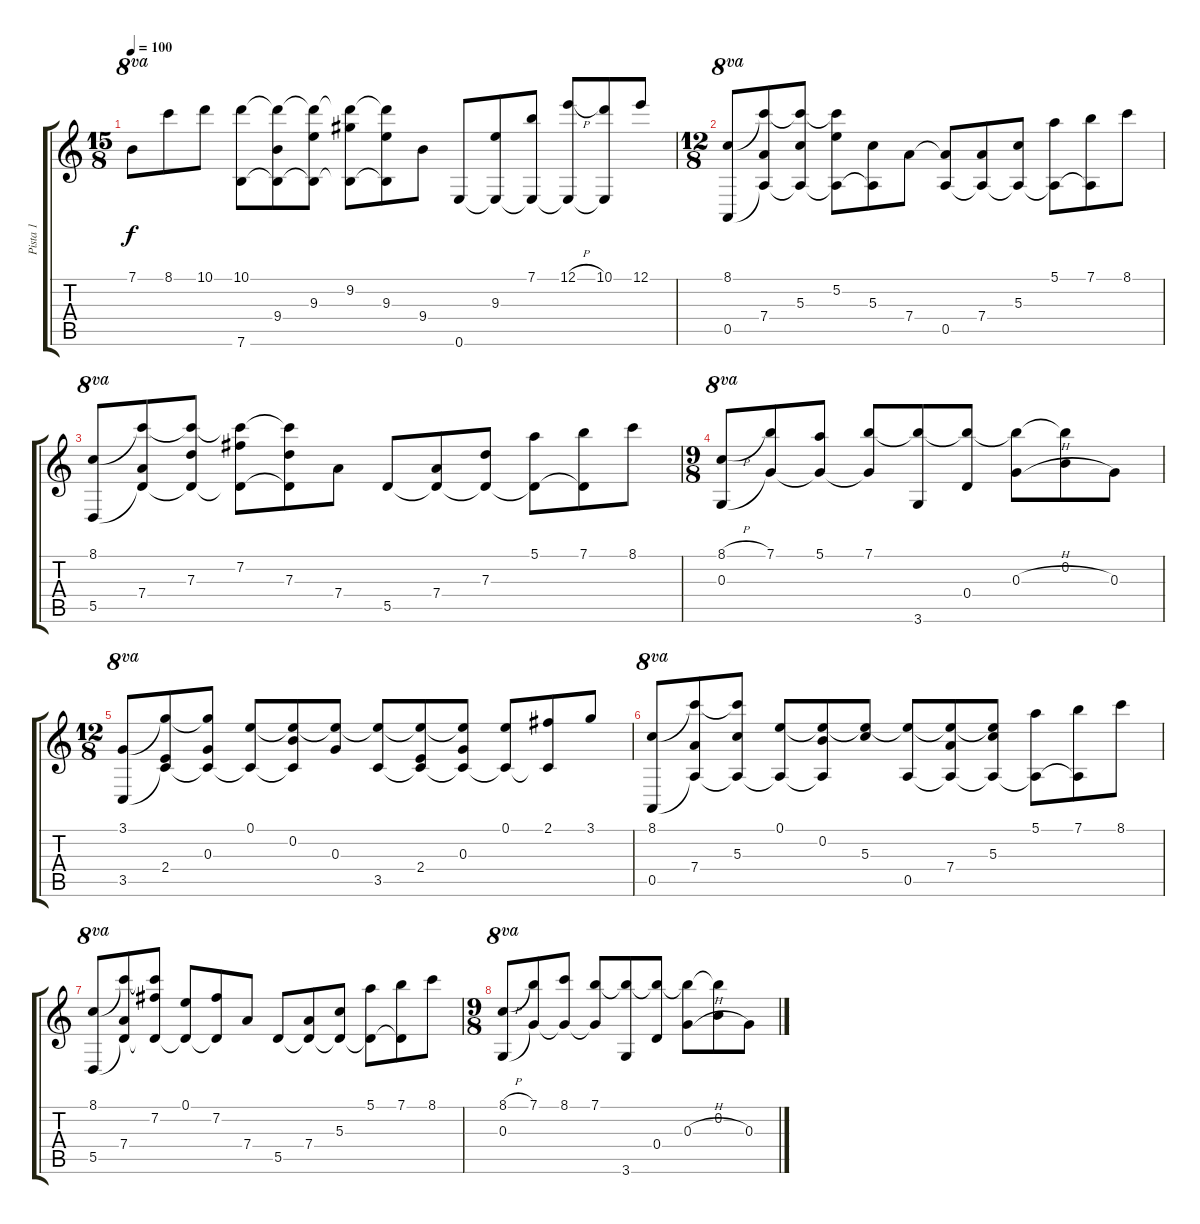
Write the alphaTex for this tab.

\track ("Pista 1" "Pista 1") {instrument acousticguitarnylon}
\staff {score tabs}
\tuning (E4 B3 G3 D3 A2 E2) {hide}
\ts (15 8)
\tempo 100
\clef g2
\ks c
7.1.8{ot 8va dy f} 8.1.8 10.1.8 (10.1 7.6).8 (10.1{t} 9.4 7.6{t}).8 (10.1{t} 9.3 7.6{t}).8 (10.1{t} 9.2 7.6{t}).8 (10.1{t} 9.3 7.6{t}).8 9.4.8 0.6.8 (9.3 0.6{t}).8 (7.1 0.6{t}).8 (12.1{h} 0.6{t}).8 (10.1 0.6{t}).8 12.1.8 |
\ts (12 8)
(8.1 0.5).8{ot 8va} (8.1{t} 7.4 0.5{t}).8 (8.1{t} 5.3 0.5{t}).8 (8.1{t} 5.2 0.5{t}).8 (5.3 0.5{t}).8 7.4.8 (7.4{t} 0.5).8 (7.4 0.5{t}).8 (5.3 0.5{t}).8 (5.1 0.5{t}).8 (7.1 0.5{t}).8 8.1.8 |
(8.1 5.5).8{ot 8va} (8.1{t} 7.4 5.5{t}).8 (8.1{t} 7.3 5.5{t}).8 (8.1{t} 7.2 5.5{t}).8 (8.1{t} 7.3 5.5{t}).8 7.4.8 5.5.8 (7.4 5.5{t}).8 (7.3 5.5{t}).8 (5.1 5.5{t}).8 (7.1 5.5{t}).8 8.1.8 |
\ts (9 8)
(8.1{h} 0.3).8{ot 8va} (7.1 0.3{t}).8 (5.1 0.3{t}).8 (7.1 0.3{t}).8 (7.1{t} 3.6).8 (7.1{t} 0.4).8 (7.1{t} 0.3{h}).8 (7.1{t} 0.2).8 0.3.8 |
\ts (12 8)
(3.1 3.5).8{ot 8va} (3.1{t} 2.4 3.5{t}).8 (3.1{t} 0.3 3.5{t}).8 (0.1 3.5{t}).8 (0.1{t} 0.2 3.5{t}).8 (0.1{t} 0.3).8 (0.1{t} 3.5).8 (0.1{t} 2.4 3.5{t}).8 (0.1{t} 0.3 3.5{t}).8 (0.1 3.5{t}).8 (2.1 3.5{t}).8 3.1.8 |
(8.1 0.5).8{ot 8va} (8.1{t} 7.4 0.5{t}).8 (8.1{t} 5.3 0.5{t}).8 (0.1 0.5{t}).8 (0.1{t} 0.2 0.5{t}).8 (0.1{t} 5.3).8 (0.1{t} 0.5).8 (0.1{t} 7.4 0.5{t}).8 (0.1{t} 5.3 0.5{t}).8 (5.1 0.5{t}).8 (7.1 0.5{t}).8 8.1.8 |
(8.1 5.5).8{ot 8va} (8.1{t} 7.4 5.5{t}).8 (8.1{t} 7.2 5.5{t}).8 (0.1 5.5{t}).8 (7.2 5.5{t}).8 7.4.8 5.5.8 (7.4 5.5{t}).8 (5.3 5.5{t}).8 (5.1 5.5{t}).8 (7.1 5.5{t}).8 8.1.8 |
\ts (9 8)
(8.1{h} 0.3).8{ot 8va} (7.1 0.3{t}).8 (8.1 0.3{t}).8 (7.1 0.3{t}).8 (7.1{t} 3.6{h}).8 (7.1{t} 0.4{h}).8 (7.1{t} 0.3{h}).8 (7.1{t} 0.2).8 0.3.8
